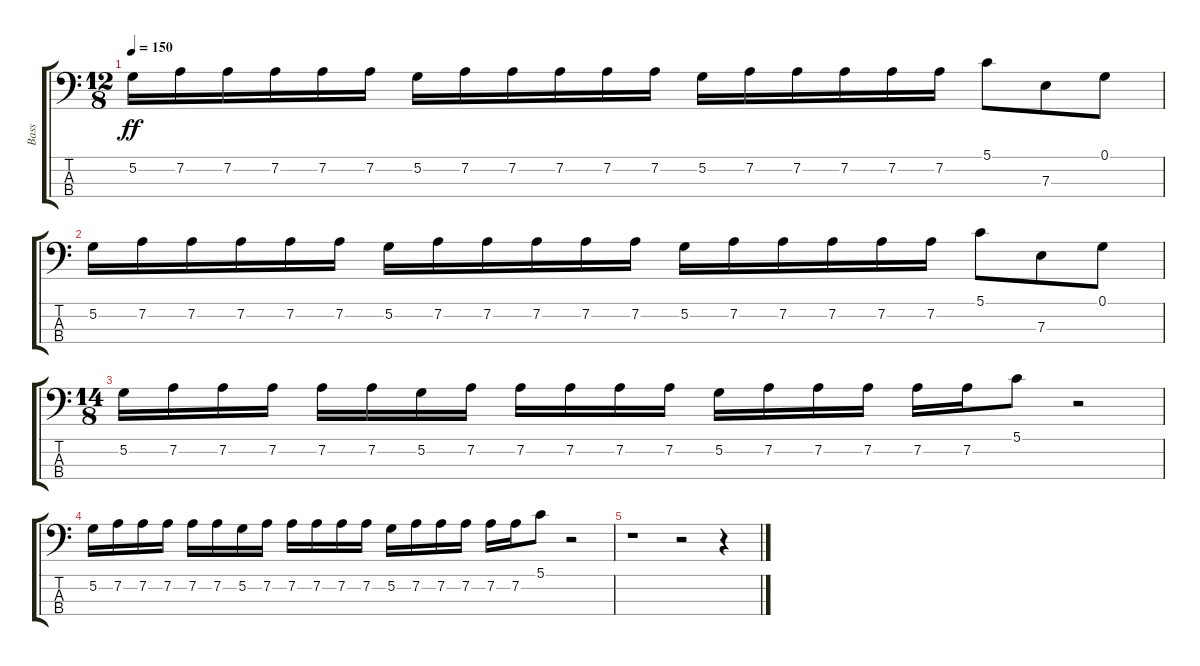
\track ("Bass" "Bass") {instrument electricbassfinger}
\staff {score tabs}
\tuning (G2 D2 A1 E1) {hide}
\ts (12 8)
\tempo 150
\clef f4
\ks c
5.2.16{dy ff} 7.2.16 7.2.16 7.2.16 7.2.16 7.2.16 5.2.16 7.2.16 7.2.16 7.2.16 7.2.16 7.2.16 5.2.16 7.2.16 7.2.16 7.2.16 7.2.16 7.2.16 5.1.8 7.3.8 0.1.8 |
5.2.16 7.2.16 7.2.16 7.2.16 7.2.16 7.2.16 5.2.16 7.2.16 7.2.16 7.2.16 7.2.16 7.2.16 5.2.16 7.2.16 7.2.16 7.2.16 7.2.16 7.2.16 5.1.8 7.3.8 0.1.8 |
\ts (14 8)
5.2.16 7.2.16 7.2.16 7.2.16 7.2.16 7.2.16 5.2.16 7.2.16 7.2.16 7.2.16 7.2.16 7.2.16 5.2.16 7.2.16 7.2.16 7.2.16 7.2.16 7.2.16 5.1.8 r.2 |
5.2.16 7.2.16 7.2.16 7.2.16 7.2.16 7.2.16 5.2.16 7.2.16 7.2.16 7.2.16 7.2.16 7.2.16 5.2.16 7.2.16 7.2.16 7.2.16 7.2.16 7.2.16 5.1.8 r.2 |
r.1 r.2 r.4
